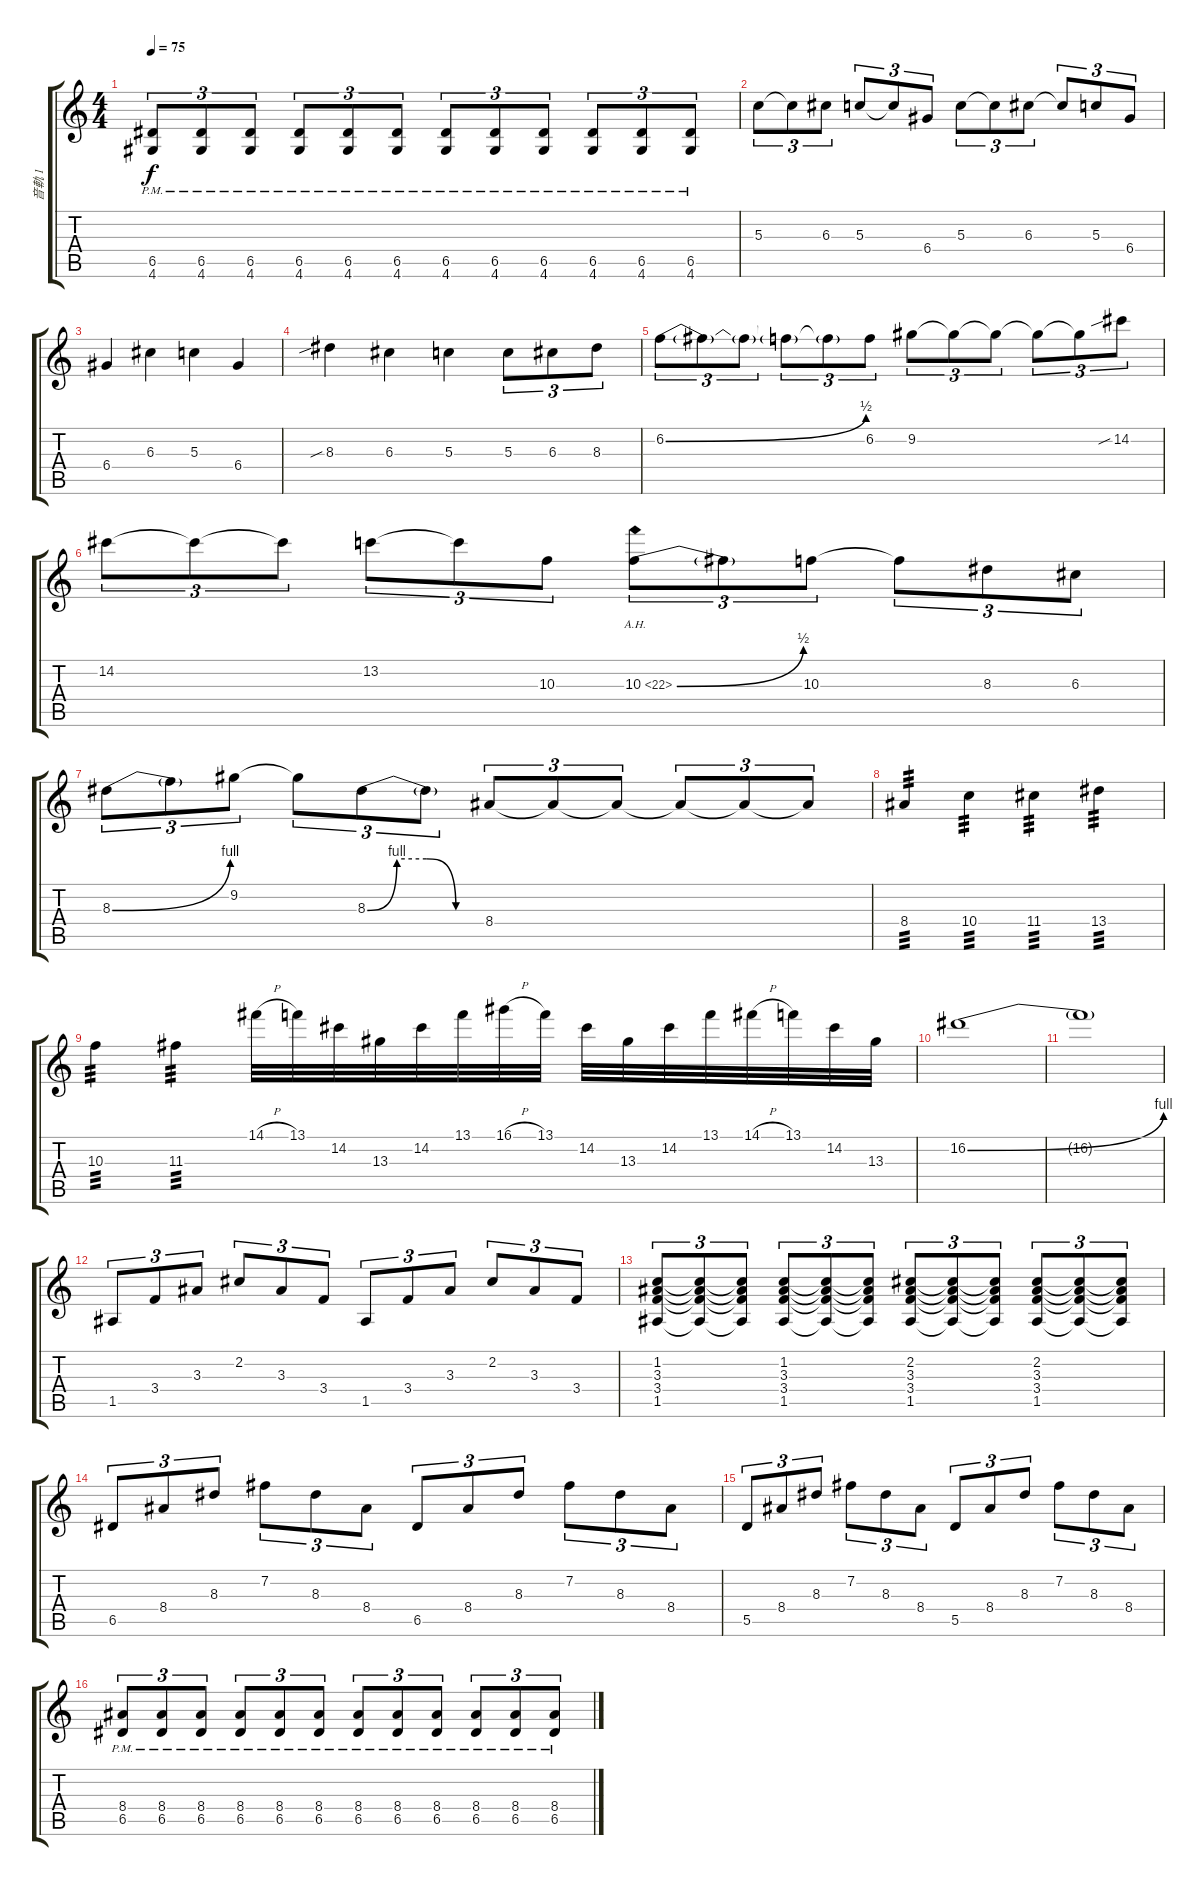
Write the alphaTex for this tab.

\track ("音軌 1" "音軌 1") {instrument acousticguitarsteel}
\staff {score tabs}
\tuning (E4 B3 G3 D3 A2 E2) {hide}
\ts (4 4)
\tempo 75
\clef g2
\ks c
(6.5{pm} 4.6{pm}).8{tu (3 2) dy f} (6.5{pm} 4.6{pm}).8{tu (3 2)} (6.5{pm} 4.6{pm}).8{tu (3 2)} (6.5{pm} 4.6{pm}).8{tu (3 2)} (6.5{pm} 4.6{pm}).8{tu (3 2)} (6.5{pm} 4.6{pm}).8{tu (3 2)} (6.5{pm} 4.6{pm}).8{tu (3 2)} (6.5{pm} 4.6{pm}).8{tu (3 2)} (6.5{pm} 4.6{pm}).8{tu (3 2)} (6.5{pm} 4.6{pm}).8{tu (3 2)} (6.5{pm} 4.6{pm}).8{tu (3 2)} (6.5{pm} 4.6{pm}).8{tu (3 2)} |
5.3.8{tu (3 2)} 5.3{t}.8{tu (3 2)} 6.3.8{tu (3 2)} 5.3.8{tu (3 2)} 5.3{t}.8{tu (3 2)} 6.4.8{tu (3 2)} 5.3.8{tu (3 2)} 5.3{t}.8{tu (3 2)} 6.3.8{tu (3 2)} 6.3{t}.8{tu (3 2)} 5.3.8{tu (3 2)} 6.4.8{tu (3 2)} |
6.4.4 6.3.4 5.3.4 6.4.4 |
8.3{sib}.4 6.3.4 5.3.4 5.3.8{tu (3 2)} 6.3.8{tu (3 2)} 8.3.8{tu (3 2)} |
6.2{be (bend 0 0 60 2)}.8{tu (3 2)} 6.2{t}.8{tu (3 2)} 6.2{t}.8{tu (3 2)} 6.2{t}.8{tu (3 2)} 6.2{t}.8{tu (3 2)} 6.2.8{tu (3 2)} 9.2.8{tu (3 2)} 9.2{t}.8{tu (3 2)} 9.2{t}.8{tu (3 2)} 9.2{t}.8{tu (3 2)} 9.2{t}.8{tu (3 2)} 14.2{sib}.8{tu (3 2)} |
14.2.8{tu (3 2)} 14.2{t}.8{tu (3 2)} 14.2{t}.8{tu (3 2)} 13.2.8{tu (3 2)} 13.2{t}.8{tu (3 2)} 10.3.8{tu (3 2)} 10.3{be (bend 0 0 60 2) ah 12}.8{tu (3 2)} 10.3{t}.8{tu (3 2)} 10.3.8{tu (3 2)} 10.3{t}.8{tu (3 2)} 8.3.8{tu (3 2)} 6.3.8{tu (3 2)} |
8.3{be (bend 0 0 60 4)}.8{tu (3 2)} 8.3{t}.8{tu (3 2)} 9.2.8{tu (3 2)} 9.2{t}.8{tu (3 2)} 8.3{be (custom 0 0 15 4 30 4 45 0 60 0)}.8{tu (3 2)} 8.3{t}.8{tu (3 2)} 8.4.8{tu (3 2)} 8.4{t}.8{tu (3 2)} 8.4{t}.8{tu (3 2)} 8.4{t}.8{tu (3 2)} 8.4{t}.8{tu (3 2)} 8.4{t}.8{tu (3 2)} |
8.4.4{tp 3} 10.4.4{tp 3} 11.4.4{tp 3} 13.4.4{tp 3} |
10.3.4{tp 3} 11.3.4{tp 3} 14.1{h}.32 13.1.32 14.2.32 13.3.32 14.2.32 13.1.32 16.1{h}.32 13.1.32 14.2.32 13.3.32 14.2.32 13.1.32 14.1{h}.32 13.1.32 14.2.32 13.3.32 |
16.2{be (bend 0 0 60 4)}.1 |
16.2{t}.1 |
1.5.8{tu (3 2) instrument acousticguitarsteel} 3.4.8{tu (3 2)} 3.3.8{tu (3 2)} 2.2.8{tu (3 2)} 3.3.8{tu (3 2)} 3.4.8{tu (3 2)} 1.5.8{tu (3 2)} 3.4.8{tu (3 2)} 3.3.8{tu (3 2)} 2.2.8{tu (3 2)} 3.3.8{tu (3 2)} 3.4.8{tu (3 2)} |
(1.2 3.3 3.4 1.5).8{tu (3 2)} (1.2{t} 3.3{t} 3.4{t} 1.5{t}).8{tu (3 2)} (1.2{t} 3.3{t} 3.4{t} 1.5{t}).8{tu (3 2)} (1.2 3.3 3.4 1.5).8{tu (3 2)} (1.2{t} 3.3{t} 3.4{t} 1.5{t}).8{tu (3 2)} (1.2{t} 3.3{t} 3.4{t} 1.5{t}).8{tu (3 2)} (2.2 3.3 3.4 1.5).8{tu (3 2)} (2.2{t} 3.3{t} 3.4{t} 1.5{t}).8{tu (3 2)} (2.2{t} 3.3{t} 3.4{t} 1.5{t}).8{tu (3 2)} (2.2 3.3 3.4 1.5).8{tu (3 2)} (2.2{t} 3.3{t} 3.4{t} 1.5{t}).8{tu (3 2)} (2.2{t} 3.3{t} 3.4{t} 1.5{t}).8{tu (3 2)} |
6.5.8{tu (3 2)} 8.4.8{tu (3 2)} 8.3.8{tu (3 2)} 7.2.8{tu (3 2)} 8.3.8{tu (3 2)} 8.4.8{tu (3 2)} 6.5.8{tu (3 2)} 8.4.8{tu (3 2)} 8.3.8{tu (3 2)} 7.2.8{tu (3 2)} 8.3.8{tu (3 2)} 8.4.8{tu (3 2)} |
5.5.8{tu (3 2)} 8.4.8{tu (3 2)} 8.3.8{tu (3 2)} 7.2.8{tu (3 2)} 8.3.8{tu (3 2)} 8.4.8{tu (3 2)} 5.5.8{tu (3 2)} 8.4.8{tu (3 2)} 8.3.8{tu (3 2)} 7.2.8{tu (3 2)} 8.3.8{tu (3 2)} 8.4.8{tu (3 2)} |
(8.4{pm} 6.5{pm}).8{tu (3 2) instrument overdrivenguitar} (8.4{pm} 6.5{pm}).8{tu (3 2)} (8.4{pm} 6.5{pm}).8{tu (3 2)} (8.4{pm} 6.5{pm}).8{tu (3 2)} (8.4{pm} 6.5{pm}).8{tu (3 2)} (8.4{pm} 6.5{pm}).8{tu (3 2)} (8.4{pm} 6.5{pm}).8{tu (3 2)} (8.4{pm} 6.5{pm}).8{tu (3 2)} (8.4{pm} 6.5{pm}).8{tu (3 2)} (8.4{pm} 6.5{pm}).8{tu (3 2)} (8.4{pm} 6.5{pm}).8{tu (3 2)} (8.4{pm} 6.5{pm}).8{tu (3 2)}
